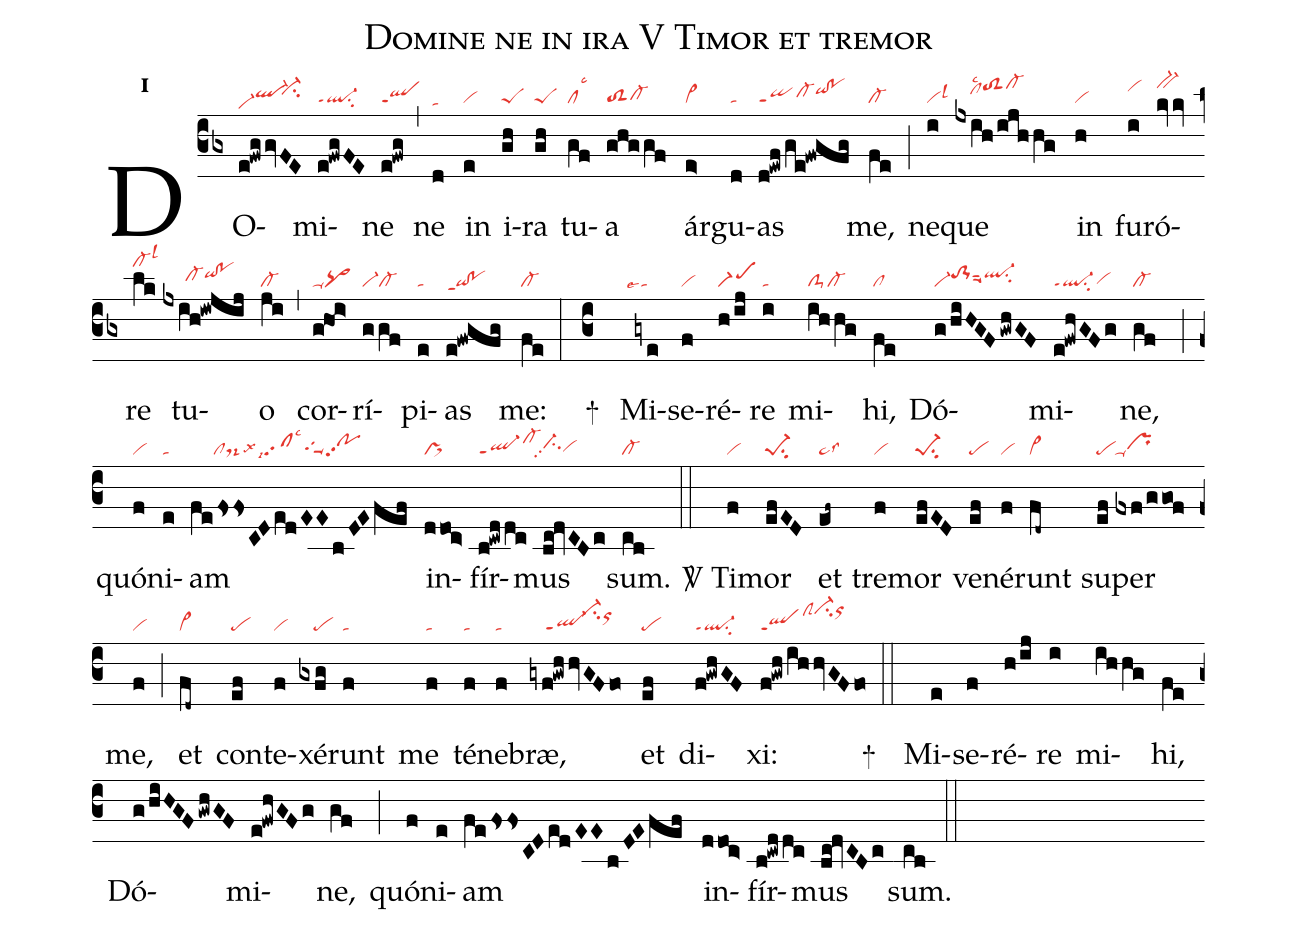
name:Domine ne in ira V Timor et tremor;
office-part:re;
mode:1;
nabc-lines:1;
%%
initial-style: 1;
name: Domine ne in ira;
mode: 1;
office-part: Responsorium;
annotation: Resp.;
annotation: i;
nabc-lines:1;
%%
(cb3) DO(e!fwggvFE|vi-hdql-hh``ci-hi)mi(e!fwgFE|ql-ppt1su2)ne(e!fwg|qlppt1) (,) ne(d|tahe) in(e|vi) i(gh|peS)ra(gh|peS) tu(gf|cllsc3)a(ghggf|toS2cl-hg) ár(e>|vi>)gu(d|ta)as(d!ewf/ge!fwgfg|qippt1cl-hhqihi!pohi) me,(fe|cl-) (;) ne(i|vilsl3)que(jxih/ijhhg|////clhilsc2toS2hjcl-hk) in(h|vi) fu(i|vihj)ró(kvkv|bv-hk)re(lk|cl-hmlsl3) tu(jxih!iwjij|//////cl-hhqihi!pohi)o(ji|cl-) (,) cor(g!ho!i>|ta-pq>)rí(ggf|vi-cl-)pi(e|ta)as(e!fwgfg|qi!poppt1) me:(fe|cl-) (:)
<sp>+</sp> (c3) Mi(gye|``talse4)se(f|vi)ré(h/ij|scM1)re(i|ta) mi(ihhg|clS-cl-)hi,(fe|cl) Dó(g/hiHGF/gwhGF|vi-to-1hisut1suu1ql-hisu2)mi(e!fwhGFg|ql-ppt1su2vihg)ne,(gf|cl-) (;) quó(f|vi)ni(e|ta)am(fefssCDedEEb/DEfef|//////clds-lsx3clpp2lsi7lsc3tgS-pohipp2) in(ddoc>|pr>)fír(b!cwddc|ql-ppt1cl-hj)mus(bc!dvCBc|ci-hhpp2vihg) sum.(cb|cl-) (::)

<sp>V/</sp> Ti(f|vi)mor(efED|pe-1su2) et(ef~|ta>lss3) tre(f|vi)mor(efED|pe-1su2) ve(ef|pe)né(f|vi)runt(fd~|vi>) su(ef|pe)per(fxf/ggof|ta-prhh) me,(f|vi) (;) et(fd~|vi>) con(ef|pe)te(f|vi)xé(gxfg|////pe)runt(f|ta) me(f|ta) té(f|ta)ne(f|ta)bræ,(gyf!gwhhvGFfo|////ql-ppt1``ci-hkorhj) et(ef|pe) di(f!gwhGF|ql-ppt1su2)xi:(f!gwh/ihhvGFfo|qlppt1clShkci-hlorhl) (::)
<sp>+</sp>() Mi(e)se(f)ré(h/ij)re(i) mi(ihhg)hi,(fe) Dó(g/hiHGF/gwhGF)mi(e!fwhGFg)ne,(gf) (;) quó(f)ni(e)am(fefssCDedEEb/DEfef) in(ddoc>)fír(b!cwddc)mus(bc!dvCBc) sum.(cb) (::)
